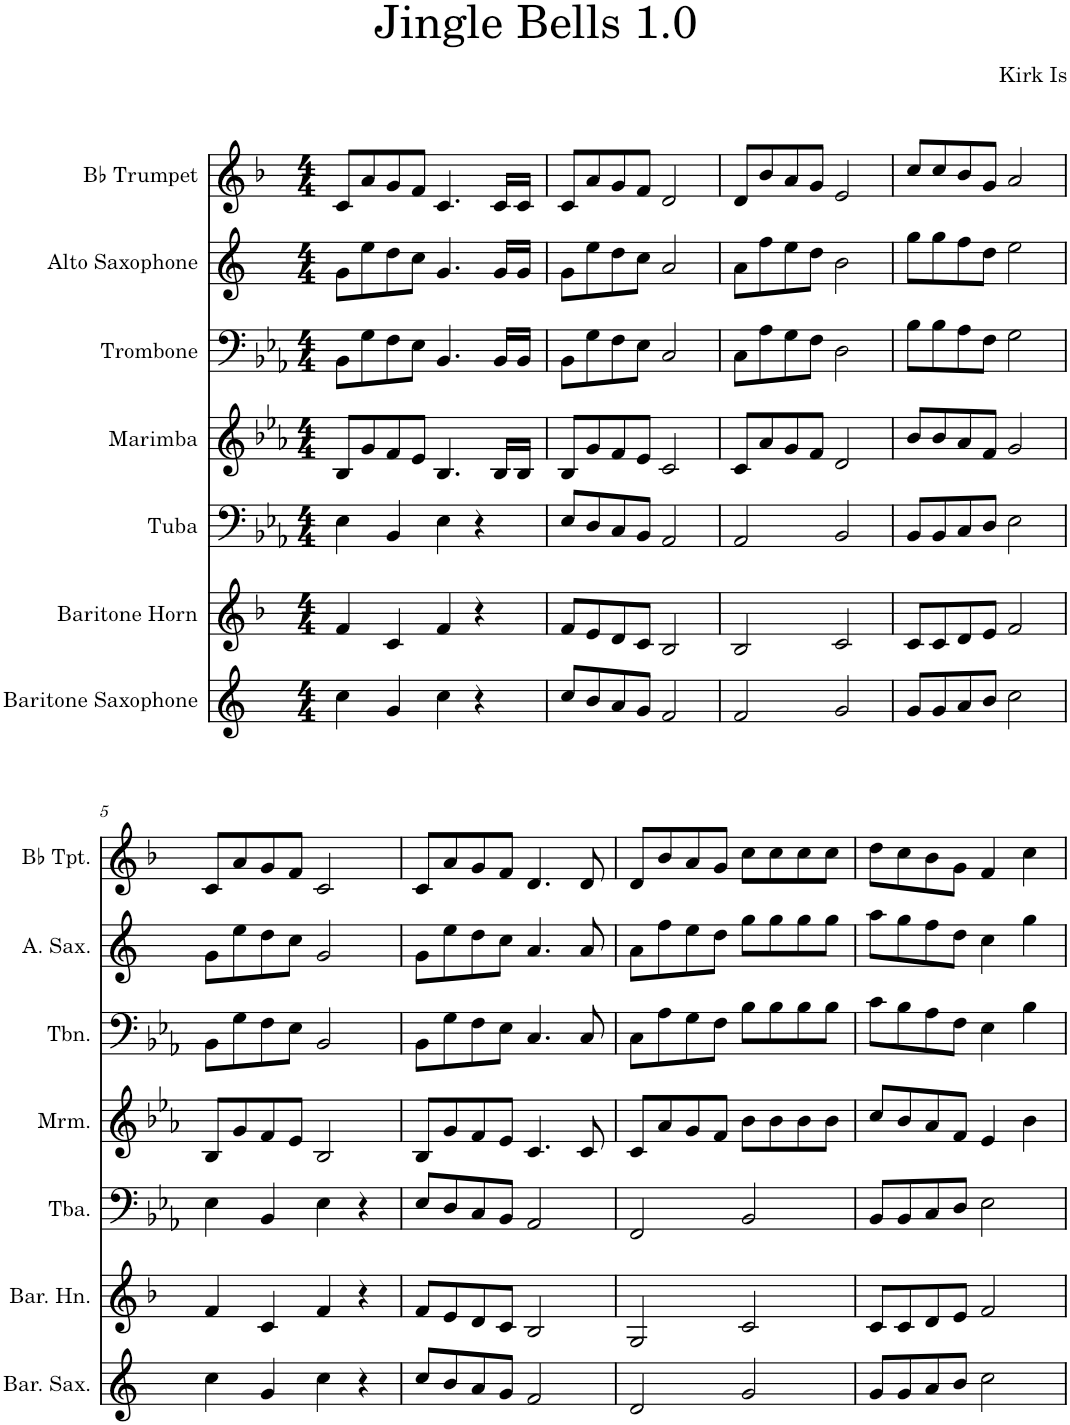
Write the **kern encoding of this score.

**kern	**kern	**kern	**kern	**kern	**kern	**kern
*part7	*part6	*part5	*part4	*part3	*part2	*part1
*staff7	*staff6	*staff5	*staff4	*staff3	*staff2	*staff1
*I"Baritone Saxophone	*I"Baritone Horn	*I"Tuba	*I"Marimba	*I"Trombone	*I"Alto Saxophone	*I"Bb Trumpet
*I'Bar. Sax.	*I'Bar. Hn.	*I'Tba.	*I'Mrm.	*I'Tbn.	*I'A. Sax.	*I'Bb Tpt.
*clefG2	*clefG2	*clefF4	*clefG2	*clefF4	*clefG2	*clefG2
*Trd12c21	*Trd8c14	*	*	*	*Trd5c9	*Trd1c2
*k[]	*k[b-]	*k[b-e-a-]	*k[b-e-a-]	*k[b-e-a-]	*k[]	*k[b-]
*M4/4	*M4/4	*M4/4	*M4/4	*M4/4	*M4/4	*M4/4
=1	=1	=1	=1	=1	=1	=1
4cc\	4f/	4E-\	8B-/L	8BB-\L	8g\L	8c/L
.	.	.	8g/	8G\	8ee\	8a/
4g/	4c/	4BB-/	8f/	8F\	8dd\	8g/
.	.	.	8e-/J	8E-\J	8cc\J	8f/J
4cc\	4f/	4E-\	4.B-/	4.BB-/	4.g/	4.c/
4r	4r	4r	.	.	.	.
.	.	.	16B-/LL	16BB-/LL	16g/LL	16c/LL
.	.	.	16B-/JJ	16BB-/JJ	16g/JJ	16c/JJ
=2	=2	=2	=2	=2	=2	=2
8cc/L	8f/L	8E-/L	8B-/L	8BB-\L	8g\L	8c/L
8b/	8e/	8D/	8g/	8G\	8ee\	8a/
8a/	8d/	8C/	8f/	8F\	8dd\	8g/
8g/J	8c/J	8BB-/J	8e-/J	8E-\J	8cc\J	8f/J
2f/	2B-/	2AA-/	2c/	2C/	2a/	2d/
=3	=3	=3	=3	=3	=3	=3
2f/	2B-/	2AA-/	8c/L	8C\L	8a\L	8d/L
.	.	.	8a-/	8A-\	8ff\	8b-/
.	.	.	8g/	8G\	8ee\	8a/
.	.	.	8f/J	8F\J	8dd\J	8g/J
2g/	2c/	2BB-/	2d/	2D\	2b\	2e/
=4	=4	=4	=4	=4	=4	=4
8g/L	8c/L	8BB-/L	8b-/L	8B-\L	8gg\L	8cc/L
8g/	8c/	8BB-/	8b-/	8B-\	8gg\	8cc/
8a/	8d/	8C/	8a-/	8A-\	8ff\	8b-/
8b/J	8e/J	8D/J	8f/J	8F\J	8dd\J	8g/J
2cc\	2f/	2E-\	2g/	2G\	2ee\	2a/
!!LO:LB:g=z
=5	=5	=5	=5	=5	=5	=5
4cc\	4f/	4E-\	8B-/L	8BB-\L	8g\L	8c/L
.	.	.	8g/	8G\	8ee\	8a/
4g/	4c/	4BB-/	8f/	8F\	8dd\	8g/
.	.	.	8e-/J	8E-\J	8cc\J	8f/J
4cc\	4f/	4E-\	2B-/	2BB-/	2g/	2c/
4r	4r	4r	.	.	.	.
=6	=6	=6	=6	=6	=6	=6
8cc/L	8f/L	8E-/L	8B-/L	8BB-\L	8g\L	8c/L
8b/	8e/	8D/	8g/	8G\	8ee\	8a/
8a/	8d/	8C/	8f/	8F\	8dd\	8g/
8g/J	8c/J	8BB-/J	8e-/J	8E-\J	8cc\J	8f/J
2f/	2B-/	2AA-/	4.c/	4.C/	4.a/	4.d/
.	.	.	8c/	8C/	8a/	8d/
=7	=7	=7	=7	=7	=7	=7
2d/	2G/	2FF/	8c/L	8C\L	8a\L	8d/L
.	.	.	8a-/	8A-\	8ff\	8b-/
.	.	.	8g/	8G\	8ee\	8a/
.	.	.	8f/J	8F\J	8dd\J	8g/J
2g/	2c/	2BB-/	8b-\L	8B-\L	8gg\L	8cc\L
.	.	.	8b-\	8B-\	8gg\	8cc\
.	.	.	8b-\	8B-\	8gg\	8cc\
.	.	.	8b-\J	8B-\J	8gg\J	8cc\J
=8	=8	=8	=8	=8	=8	=8
8g/L	8c/L	8BB-/L	8cc/L	8c\L	8aa\L	8dd\L
8g/	8c/	8BB-/	8b-/	8B-\	8gg\	8cc\
8a/	8d/	8C/	8a-/	8A-\	8ff\	8b-\
8b/J	8e/J	8D/J	8f/J	8F\J	8dd\J	8g\J
2cc\	2f/	2E-\	4e-/	4E-\	4cc\	4f/
.	.	.	4b-\	4B-\	4gg\	4cc\
=	=	=	=	=	=	=
*-	*-	*-	*-	*-	*-	*-
